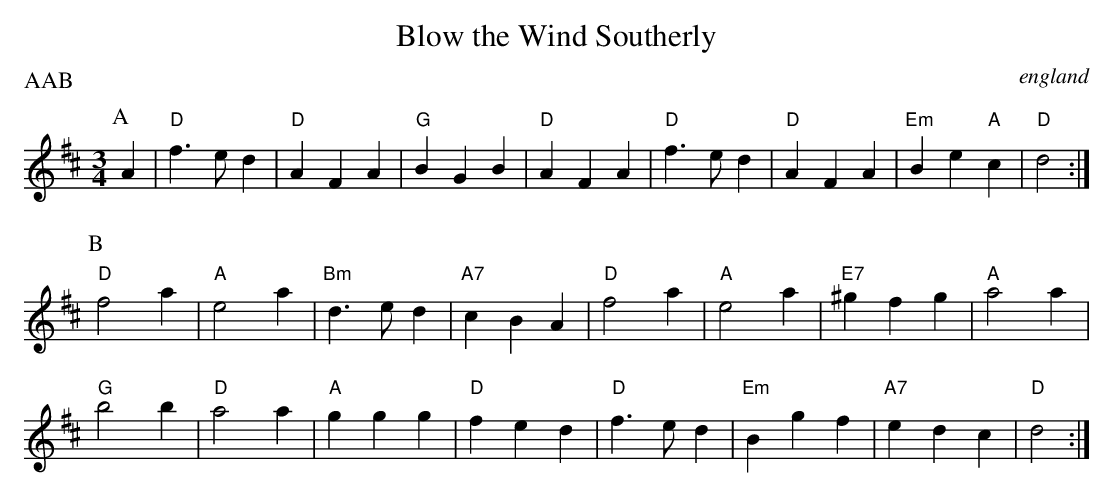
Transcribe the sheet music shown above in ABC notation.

X:1
T:Blow the Wind Southerly
O:england
P:AAB
M:3/4
L:1/4
K:D
P:A
A|"D"f3/2e/2d|"D"AFA|"G"BGB|"D"AFA|"D"f3/2e/2d|"D"AFA|"Em"Be"A"c|"D"d2:|
P:B
"D"f2a|"A"e2a|"Bm"d3/2e/2d|"A7"cBA|"D"f2a|"A"e2a|"E7"^gfg|"A"a2a|
"G"b2b|"D"a2a|"A"ggg|"D"fed|"D"f3/2e/2d|"Em"Bgf|"A7"edc|"D"d2:|
